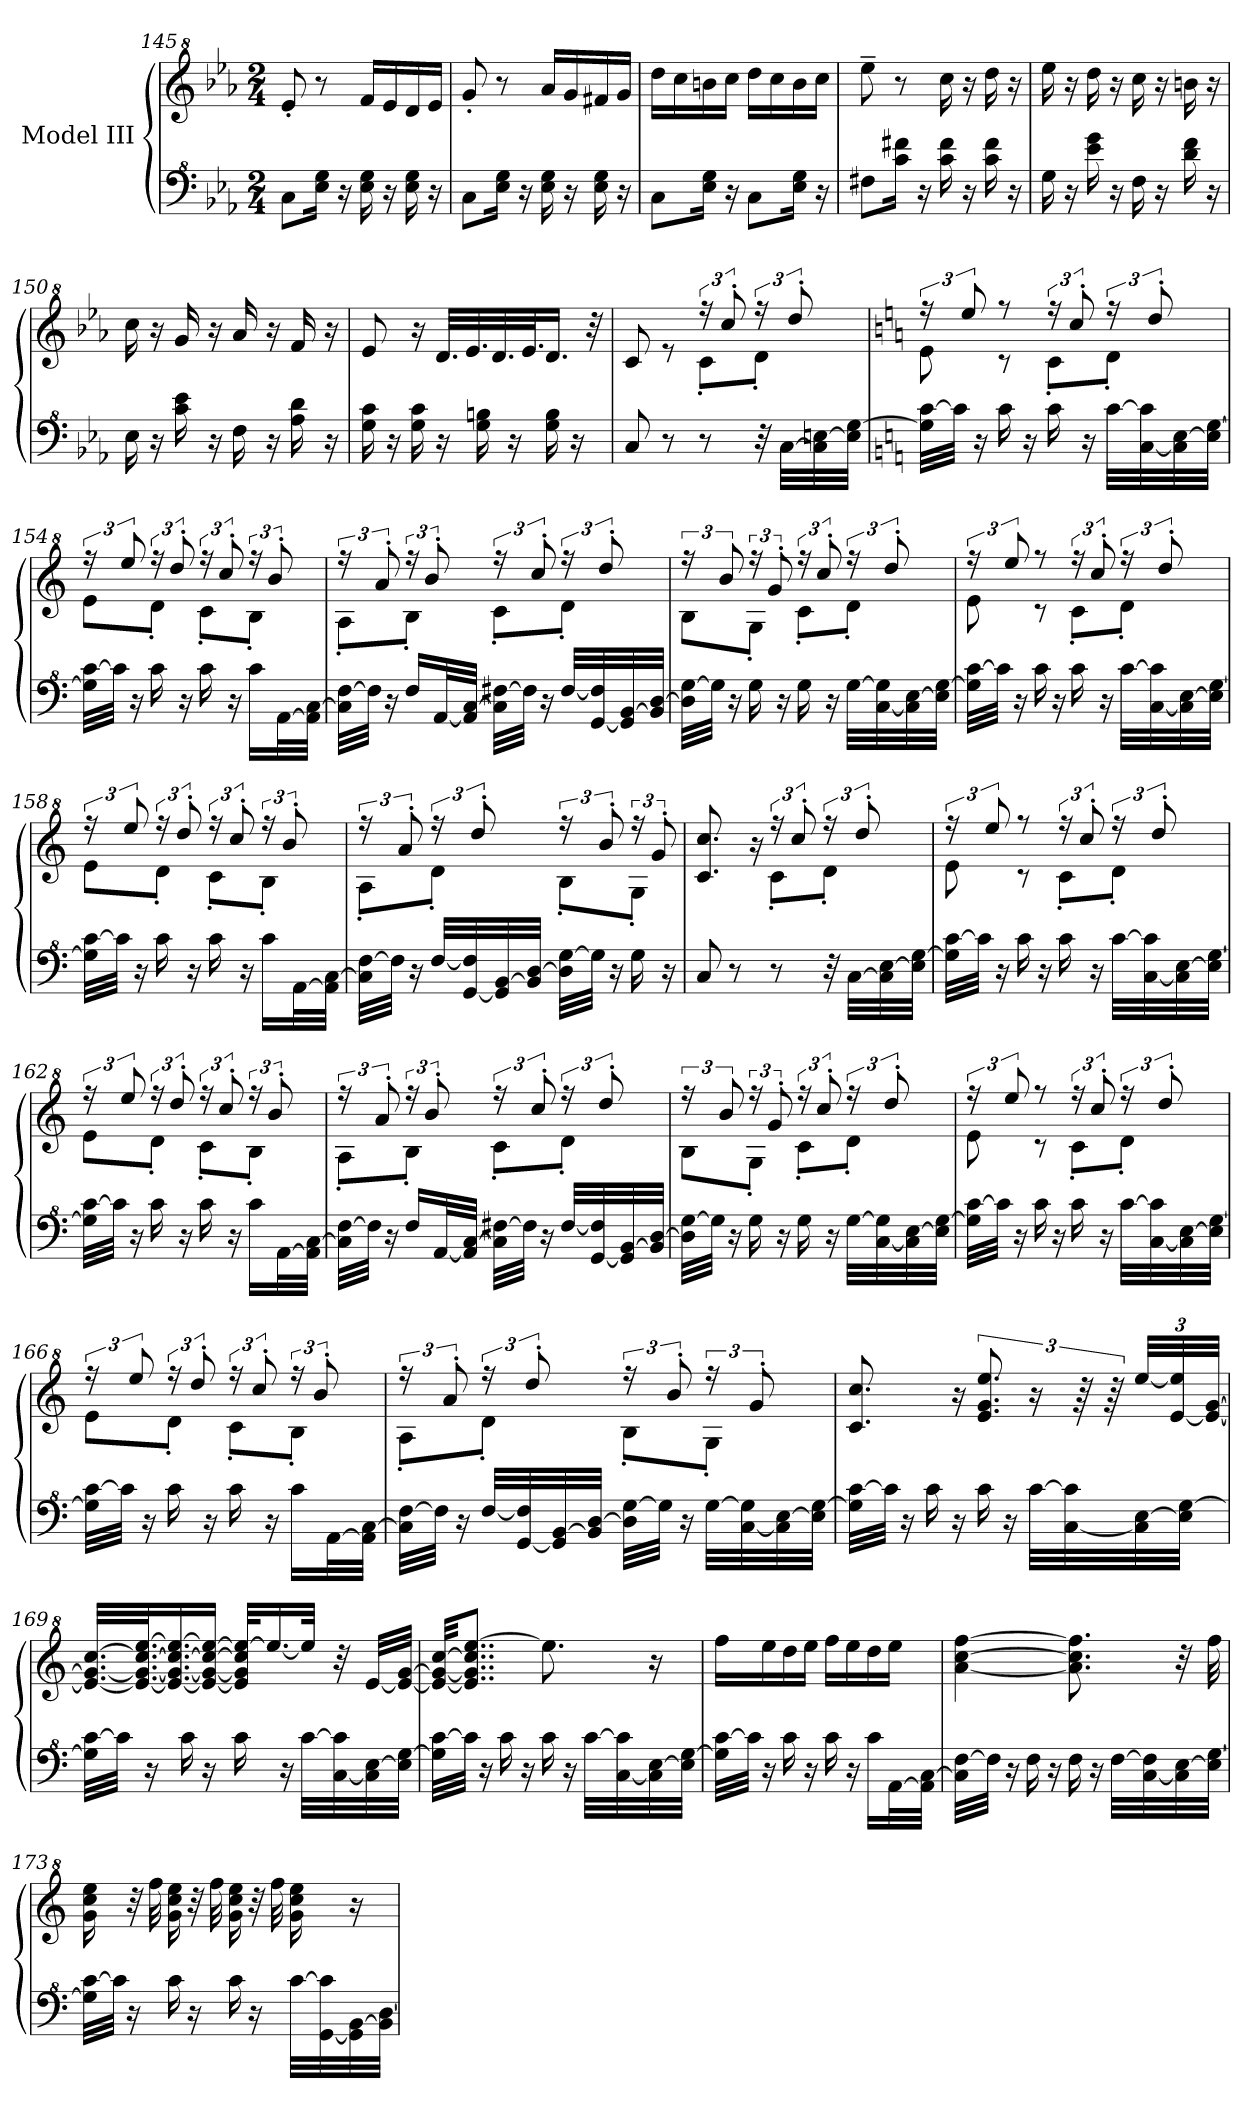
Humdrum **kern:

**kern	**kern
*part1	*part1
*staff2	*staff1
*I"Model III	*
*clefF^4	*clefG^2
*k[b-e-a-]	*k[b-e-a-]
*M2/4	*M2/4
=145	=145
8c\L	8ee-'/
16e-\ 16g\Jk	8r
16r	.
16e-\ 16g\	16ff/LL
16r	16ee-/
16e-\ 16g\	16dd/
16r	16ee-/JJ
=146	=146
8c\L	8gg'/
16e-\ 16g\Jk	8r
16r	.
16e-\ 16g\	16aa-/LL
16r	16gg/
16e-\ 16g\	16ff#X/
16r	16gg/JJ
!!LO:LB:g=z
=147	=147
8c\L	16ddd\LL
.	16ccc\
16e-\ 16g\Jk	16bbn\
16r	16ccc\JJ
8c\L	16ddd\LL
.	16ccc\
16e-\ 16g\Jk	16bb\
16r	16ccc\JJ
=148	=148
8f#X\L	8eee-~\
16cc\ 16ff#X\Jk	8r
16r	.
16cc\ 16ff#\	16ccc\
16r	16r
16cc\ 16ff#\	16ddd\
16r	16r
=149	=149
16g\	16eee-\
16r	16r
16ee-\ 16gg\	16ddd\
16r	16r
16f\	16ccc\
16r	16r
16dd\ 16ff\	16bbn\
16r	16r
=150	=150
16e-\	16ccc\
16r	16r
16cc\ 16ee-\	16gg/
16r	16r
16f\	16aa-/
16r	16r
16a-\ 16dd\	16ff/
16r	16r
!!LO:LB:g=z
=151	=151
16g\ 16cc\	8ee-/
16r	.
16g\ 16cc\	16r
16r	32.dd/LLL
.	32.ee-/
16g\ 16bn\	.
.	32.dd/
16r	.
.	32.ee-/J
16g\ 16b\	16.dd/JJ
16r	.
.	32r
=152	=152
*	*^
8c/	8cc/	4ryy
8r	8ree	.
8r	24r	8cc'\L
.	12ccc'/	.
32r	24r	8dd'\J
[32c\LLL	.	.
.	12ddd'/	.
32c\] [32en\	.	.
32e\] [32g\JJJ	.	.
=153	=153	=153
*k[]	*k[]	*
32g\] [32cc\LLL	24r	8ee\
32cc\JJJ]	.	.
.	12eee/	.
16r	.	.
16cc\	8r	8r
16r	.	.
16cc\	24r	8cc'\L
.	12ccc'/	.
16r	.	.
[32cc\LLL	24r	8dd'\J
[32c\ 32cc\]	.	.
.	12ddd'/	.
32c\] [32e\	.	.
32e\] [32g\JJJ	.	.
!!LO:LB:g=z	!!
=154	=154	=154
32g\] [32cc\LLL	24r	8ee\L
32cc\JJJ]	.	.
.	12eee/	.
16r	.	.
16cc\	24r	8dd'\J
.	12ddd'/	.
16r	.	.
16cc\	24r	8cc'\L
.	12ccc'/	.
16r	.	.
16cc\LL	24r	8b'\J
.	12bb'/	.
[32A\L	.	.
32A\] [32c\JJJ	.	.
=155	=155	=155
32c\] [32f\LLL	24r	8a'\L
32f\JJJ]	.	.
.	12aa'/	.
16r	.	.
16f/LL	24r	8b'\J
.	12bb'/	.
[32A/L	.	.
32A/] [32c/JJJ	.	.
32c\] [32f#X\LLL	24r	8cc'\L
32f#\JJJ]	.	.
.	12ccc'/	.
16r	.	.
[32f#/LLL	24r	8dd'\J
[32G/ 32f#/]	.	.
.	12ddd'/	.
32G/] [32B/	.	.
32B/] [32d/JJJ	.	.
!!LO:LB:g=z	!!
=156	=156	=156
32d\] [32g\LLL	24r	8b\L
32g\JJJ]	.	.
.	12bb/	.
16r	.	.
16g\	24r	8g'\J
.	12gg'/	.
16r	.	.
16g\	24r	8cc'\L
.	12ccc'/	.
16r	.	.
[32g\LLL	24r	8dd'\J
[32c\ 32g\]	.	.
.	12ddd'/	.
32c\] [32e\	.	.
32e\] [32g\JJJ	.	.
=157	=157	=157
32g\] [32cc\LLL	24r	8ee\
32cc\JJJ]	.	.
.	12eee/	.
16r	.	.
16cc\	8r	8r
16r	.	.
16cc\	24r	8cc'\L
.	12ccc'/	.
16r	.	.
[32cc\LLL	24r	8dd'\J
[32c\ 32cc\]	.	.
.	12ddd'/	.
32c\] [32e\	.	.
32e\] [32g\JJJ	.	.
=158	=158	=158
32g\] [32cc\LLL	24r	8ee\L
32cc\JJJ]	.	.
.	12eee/	.
16r	.	.
16cc\	24r	8dd'\J
.	12ddd'/	.
16r	.	.
16cc\	24r	8cc'\L
.	12ccc'/	.
16r	.	.
16cc\LL	24r	8b'\J
.	12bb'/	.
[32A\L	.	.
32A\] [32c\JJJ	.	.
!!LO:PB:g=z	!!
=159	=159	=159
32c\] [32f\LLL	24r	8a'\L
32f\JJJ]	.	.
.	12aa'/	.
16r	.	.
[32f/LLL	24r	8dd'\J
[32G/ 32f/]	.	.
.	12ddd'/	.
32G/] [32B/	.	.
32B/] [32d/JJJ	.	.
32d\] [32g\LLL	24r	8b'\L
32g\JJJ]	.	.
.	12bb'/	.
16r	.	.
16g\	24r	8g'\J
.	12gg'/	.
16r	.	.
=160	=160	=160
8c/	8.cc/ 8.ccc/	4ryy
8r	.	.
.	16r	.
8r	24r	8cc'\L
.	12ccc'/	.
32r	24r	8dd'\J
[32c\LLL	.	.
.	12ddd'/	.
32c\] [32e\	.	.
32e\] [32g\JJJ	.	.
=161	=161	=161
32g\] [32cc\LLL	24r	8ee\
32cc\JJJ]	.	.
.	12eee/	.
16r	.	.
16cc\	8r	8r
16r	.	.
16cc\	24r	8cc'\L
.	12ccc'/	.
16r	.	.
[32cc\LLL	24r	8dd'\J
[32c\ 32cc\]	.	.
.	12ddd'/	.
32c\] [32e\	.	.
32e\] [32g\JJJ	.	.
!!LO:LB:g=z	!!
=162	=162	=162
32g\] [32cc\LLL	24r	8ee\L
32cc\JJJ]	.	.
.	12eee/	.
16r	.	.
16cc\	24r	8dd'\J
.	12ddd'/	.
16r	.	.
16cc\	24r	8cc'\L
.	12ccc'/	.
16r	.	.
16cc\LL	24r	8b'\J
.	12bb'/	.
[32A\L	.	.
32A\] [32c\JJJ	.	.
=163	=163	=163
32c\] [32f\LLL	24r	8a'\L
32f\JJJ]	.	.
.	12aa'/	.
16r	.	.
16f/LL	24r	8b'\J
.	12bb'/	.
[32A/L	.	.
32A/] [32c/JJJ	.	.
32c\] [32f#X\LLL	24r	8cc'\L
32f#\JJJ]	.	.
.	12ccc'/	.
16r	.	.
[32f#/LLL	24r	8dd'\J
[32G/ 32f#/]	.	.
.	12ddd'/	.
32G/] [32B/	.	.
32B/] [32d/JJJ	.	.
!!LO:LB:g=z	!!
=164	=164	=164
32d\] [32g\LLL	24r	8b\L
32g\JJJ]	.	.
.	12bb/	.
16r	.	.
16g\	24r	8g'\J
.	12gg'/	.
16r	.	.
16g\	24r	8cc'\L
.	12ccc'/	.
16r	.	.
[32g\LLL	24r	8dd'\J
[32c\ 32g\]	.	.
.	12ddd'/	.
32c\] [32e\	.	.
32e\] [32g\JJJ	.	.
=165	=165	=165
32g\] [32cc\LLL	24r	8ee\
32cc\JJJ]	.	.
.	12eee/	.
16r	.	.
16cc\	8r	8r
16r	.	.
16cc\	24r	8cc'\L
.	12ccc'/	.
16r	.	.
[32cc\LLL	24r	8dd'\J
[32c\ 32cc\]	.	.
.	12ddd'/	.
32c\] [32e\	.	.
32e\] [32g\JJJ	.	.
=166	=166	=166
32g\] [32cc\LLL	24r	8ee\L
32cc\JJJ]	.	.
.	12eee/	.
16r	.	.
16cc\	24r	8dd'\J
.	12ddd'/	.
16r	.	.
16cc\	24r	8cc'\L
.	12ccc'/	.
16r	.	.
16cc\LL	24r	8b'\J
.	12bb'/	.
[32A\L	.	.
32A\] [32c\JJJ	.	.
!!LO:LB:g=z	!!
=167	=167	=167
32c\] [32f\LLL	24r	8a'\L
32f\JJJ]	.	.
.	12aa'/	.
16r	.	.
[32f/LLL	24r	8dd'\J
[32G/ 32f/]	.	.
.	12ddd'/	.
32G/] [32B/	.	.
32B/] [32d/JJJ	.	.
32d\] [32g\LLL	24r	8b'\L
32g\JJJ]	.	.
.	12bb'/	.
16r	.	.
[32g\LLL	24r	8g'\J
[32c\ 32g\]	.	.
.	12gg'/	.
32c\] [32e\	.	.
32e\] [32g\JJJ	.	.
*	*v	*v
=168	=168
32g\] [32cc\LLL	8.cc/ 8.ccc/
32cc\JJJ]	.
16r	.
16cc\	.
16r	16r
16cc\	12.ee/ 12.gg/ 12.eee/
16r	.
[32cc\LLL	24r
[32c\ 32cc\]	.
.	96r
.	96r
32c\] [32e\	[48eee/LLL
.	[48ee/ 48eee/]
32e\] [32g\JJJ	.
.	48ee/_ [48gg/JJJ
!!LO:LB:g=z
=169	=169
32g\] [32cc\LLL	32.ee/_ 32.gg/_ [32.ccc/LLL
32cc\JJJ]	.
.	32.ee/_ 32.gg/_ 32.ccc/_ [32.eee/J
16r	.
.	16.ee/_ 16.gg/_ 16.ccc/_ 16.eee/_
16cc\	.
16r	16ee/_ 16gg/_ 16ccc/_ 16eee/_JJ
16cc\	32ee/] 32gg/] 32ccc/] 32eee/_KLL
.	16.eee/_
16r	.
[32cc\LLL	32eee/JJk]
[32c\ 32cc\]	32r
32c\] [32e\	[32ee/LLL
32e\] [32g\JJJ	32ee/_ [32gg/JJJ
=170	=170
32g\] [32cc\LLL	32ee/_ 32gg/_ [32ccc/KKL
32cc\JJJ]	8..ee/] 8..gg/] 8..ccc/] [8..eee/J
16r	.
16cc\	.
16r	.
16cc\	8.eee\]
16r	.
[32cc\LLL	.
[32c\ 32cc\]	.
32c\] [32e\	16r
32e\] [32g\JJJ	.
=171	=171
32g\] [32cc\LLL	16fff\LL
32cc\JJJ]	.
16r	16eee\
16cc\	16ddd\
16r	16eee\JJ
16cc\	16fff\LL
16r	16eee\
16cc\LL	16ddd\
[32A\L	16eee\JJ
32A\] [32c\JJJ	.
!!LO:PB:g=z
=172	=172
32c\] [32f\LLL	[4aa\ [4ccc\ [4fff\
32f\JJJ]	.
16r	.
16f\	.
16r	.
16f\	8.aa\] 8.ccc\] 8.fff\]
16r	.
[32f\LLL	.
[32c\ 32f\]	.
32c\] [32e\	32r
32e\] [32g\JJJ	32fff\
=173	=173
32g\] [32cc\LLL	16gg\ 16ccc\ 16eee\
32cc\JJJ]	.
16r	32r
.	32fff\
16cc\	16gg\ 16ccc\ 16eee\
16r	32r
.	32fff\
16cc\	16gg\ 16ccc\ 16eee\
16r	32r
.	32fff\
[32cc\LLL	16gg\ 16ccc\ 16eee\
[32G\ 32cc\]	.
32G\] [32B\	16r
32B\] [32d\JJJ	.
=	=
*-	*-
